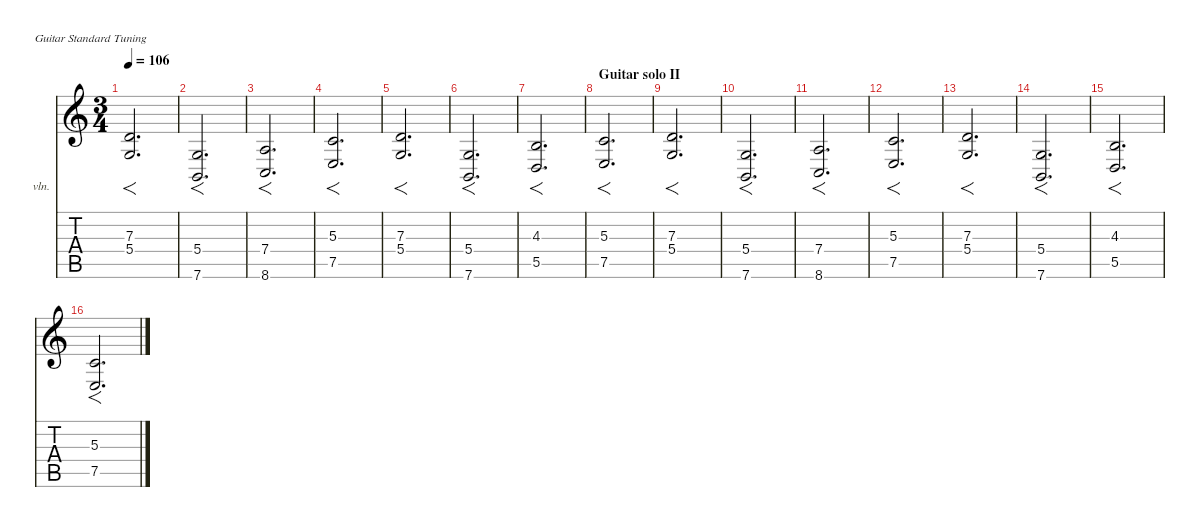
\defaultSystemsLayout 4
\hideDynamics
\bracketExtendMode nobrackets
\firstSystemTrackNameOrientation horizontal
\otherSystemsTrackNameOrientation horizontal
\track ("Violin" "vln.") {instrument violin}
\staff {score tabs}
\tuning (E4 B3 G3 D3 A2 E2)
\ts (3 4)
\tempo 106
\clef g2
\ks c
(7.3 5.4).2{f d dy f} |
(5.4 7.6).2{f d} |
(7.4 8.6).2{f d} |
(5.3 7.5).2{f d} |
(7.3 5.4).2{f d} |
(5.4 7.6).2{f d} |
(4.3 5.5).2{f d} |
\section ("" "Guitar solo II")
(5.3 7.5).2{f d} |
(7.3 5.4).2{f d} |
(5.4 7.6).2{f d} |
(7.4 8.6).2{f d} |
(5.3 7.5).2{f d} |
(7.3 5.4).2{f d} |
(5.4 7.6).2{f d} |
(4.3 5.5).2{f d} |
(5.3 7.5).2{f d}
